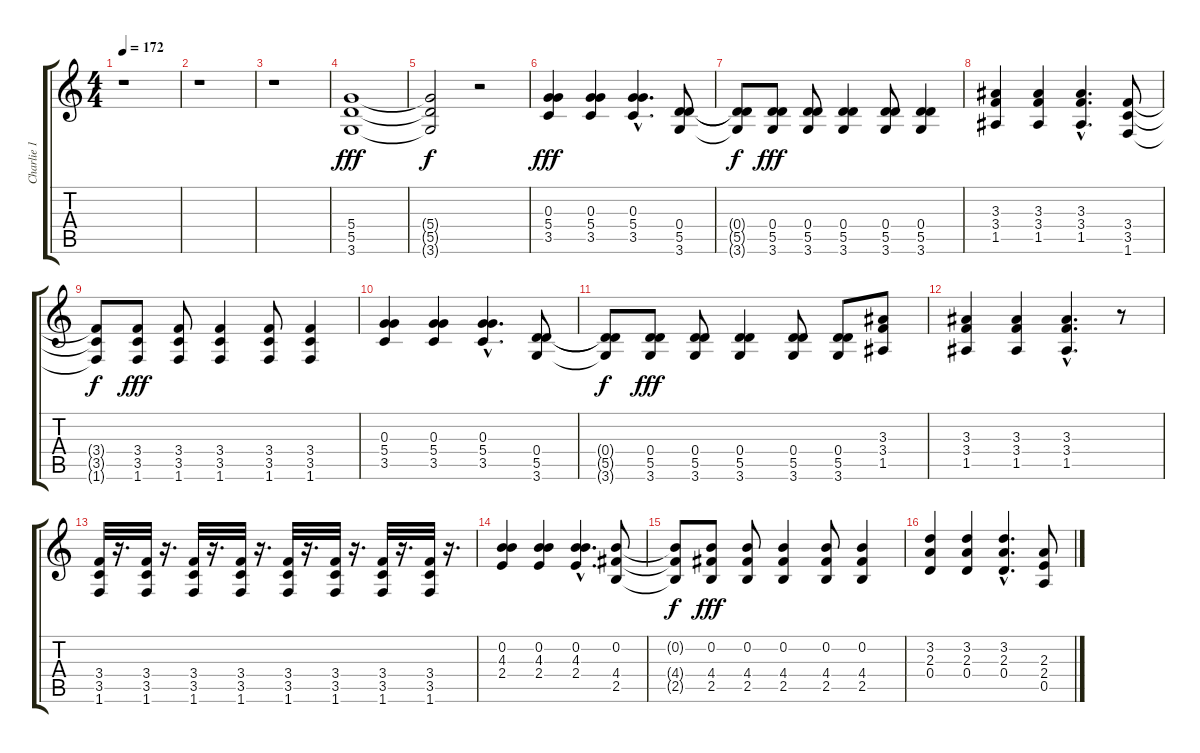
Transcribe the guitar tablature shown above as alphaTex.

\track ("Charlie 1" "Charlie 1") {instrument distortionguitar}
\staff {score tabs}
\tuning (E4 B3 G3 D3 A2 E2) {hide}
\ts (4 4)
\tempo 172
\clef g2
\ks c
r.1{dy fff} |
r.1 |
r.1 |
(5.4 5.5 3.6).1 |
(5.4{t} 5.5{t} 3.6{t}).2{dy f} r.2 |
(0.3 5.4 3.5).4{dy fff} (0.3 5.4 3.5).4 (0.3{hac} 5.4{hac} 3.5{hac}).4{d} (0.4 5.5 3.6).8 |
(0.4{t} 5.5{t} 3.6{t}).8{dy f} (0.4 5.5 3.6).8{dy fff} (0.4 5.5 3.6).8 (0.4 5.5 3.6).4 (0.4 5.5 3.6).8 (0.4 5.5 3.6).4 |
(3.3 3.4 1.5).4 (3.3 3.4 1.5).4 (3.3{hac} 3.4{hac} 1.5{hac}).4{d} (3.4 3.5 1.6).8 |
(3.4{t} 3.5{t} 1.6{t}).8{dy f} (3.4 3.5 1.6).8{dy fff} (3.4 3.5 1.6).8 (3.4 3.5 1.6).4 (3.4 3.5 1.6).8 (3.4 3.5 1.6).4 |
(0.3 5.4 3.5).4 (0.3 5.4 3.5).4 (0.3{hac} 5.4{hac} 3.5{hac}).4{d} (0.4 5.5 3.6).8 |
(0.4{t} 5.5{t} 3.6{t}).8{dy f} (0.4 5.5 3.6).8{dy fff} (0.4 5.5 3.6).8 (0.4 5.5 3.6).4 (0.4 5.5 3.6).8 (0.4 5.5 3.6).8 (3.3 3.4 1.5).8 |
(3.3 3.4 1.5).4 (3.3 3.4 1.5).4 (3.3{hac} 3.4{hac} 1.5{hac}).4{d} r.8 |
(3.4 3.5 1.6).32 r.16{d} (3.4 3.5 1.6).32 r.16{d} (3.4 3.5 1.6).32 r.16{d} (3.4 3.5 1.6).32 r.16{d} (3.4 3.5 1.6).32 r.16{d} (3.4 3.5 1.6).32 r.16{d} (3.4 3.5 1.6).32 r.16{d} (3.4 3.5 1.6).32 r.16{d} |
(0.2 4.3 2.4).4 (0.2 4.3 2.4).4 (0.2{hac} 4.3{hac} 2.4{hac}).4{d} (0.2 4.4 2.5).8 |
(0.2{t} 4.4{t} 2.5{t}).8{dy f} (0.2 4.4 2.5).8{dy fff} (0.2 4.4 2.5).8 (0.2 4.4 2.5).4 (0.2 4.4 2.5).8 (0.2 4.4 2.5).4 |
(3.2 2.3 0.4).4 (3.2 2.3 0.4).4 (3.2{hac} 2.3{hac} 0.4{hac}).4{d} (2.3 2.4 0.5).8
